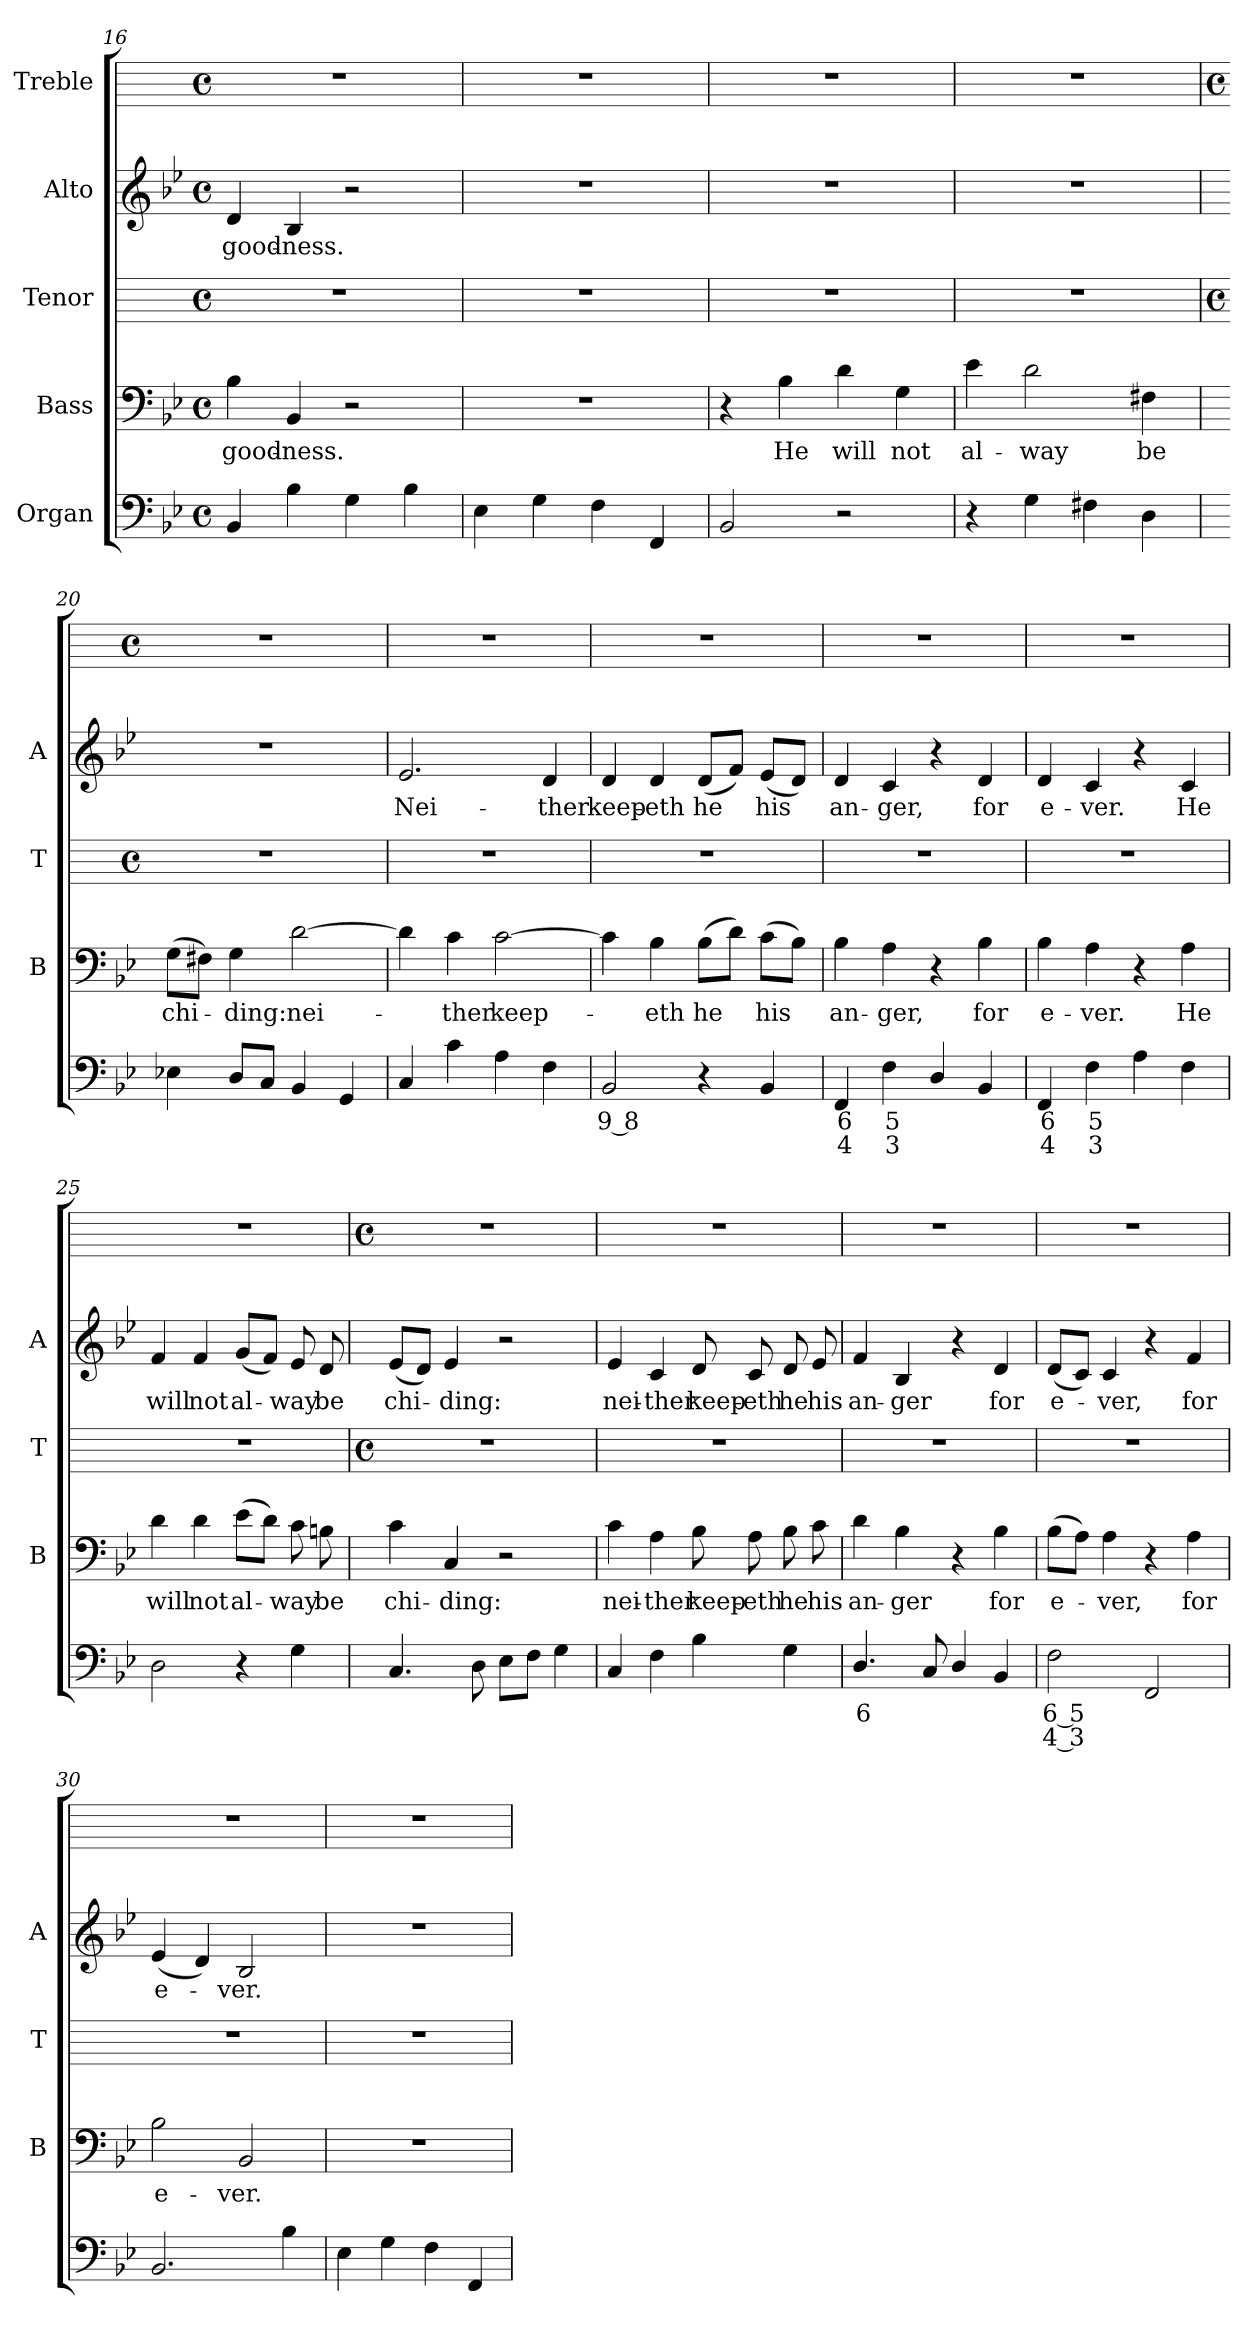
**kern	**text	**text	**kern	**text	**kern	**kern	**text	**kern
*part5	*part5	*part5	*part4	*part4	*part3	*part2	*part2	*part1
*staff5	*staff5	*staff5	*staff4	*staff4	*staff3	*staff2	*staff2	*staff1
*I"Organ	*	*	*I"Bass	*	*I"Tenor	*I"Alto	*	*I"Treble
*	*	*	*I'B	*	*I'T	*I'A	*	*
*clefF4	*	*	*clefF4	*	*	*clefG2	*	*
*k[b-e-]	*	*	*k[b-e-]	*	*	*k[b-e-]	*	*
*B-:	*	*	*B-:	*	*	*B-:	*	*
*M4/4	*	*	*M4/4	*	*M4/4	*M4/4	*	*M4/4
*met(c)	*	*	*met(c)	*	*met(c)	*met(c)	*	*met(c)
=16	=16	=16	=16	=16	=16	=16	=16	=16
!	!	!	!	!LO:LY:b	!	!	!LO:LY:b	!
4BB-	.	.	4B-	good-	1r	4d	good-	1r
!	!	!	!	!LO:LY:b	!	!	!LO:LY:b	!
4B-	.	.	4BB-	-ness.	.	4B-	-ness.	.
4G	.	.	2r	.	.	2r	.	.
4B-	.	.	.	.	.	.	.	.
=17	=17	=17	=17	=17	=17	=17	=17	=17
4E-	.	.	1r	.	1r	1r	.	1r
4G	.	.	.	.	.	.	.	.
4F	.	.	.	.	.	.	.	.
4FF	.	.	.	.	.	.	.	.
=18	=18	=18	=18	=18	=18	=18	=18	=18
2BB-	.	.	4r	.	1r	1r	.	1r
!	!	!	!	!LO:LY:b	!	!	!	!
.	.	.	4B-	He	.	.	.	.
!	!	!	!	!LO:LY:b	!	!	!	!
2r	.	.	4d	will	.	.	.	.
!	!	!	!	!LO:LY:b	!	!	!	!
.	.	.	4G	not	.	.	.	.
=19	=19	=19	=19	=19	=19	=19	=19	=19
!	!	!	!	!LO:LY:b	!	!	!	!
4r	.	.	4e-	al-	1r	1r	.	1r
!	!	!	!	!LO:LY:b	!	!	!	!
4G	.	.	2d	-way	.	.	.	.
4F#X	.	.	.	.	.	.	.	.
!	!	!	!	!LO:LY:b	!	!	!	!
4D	.	.	4F#X	be	.	.	.	.
!!LO:LB:g=z
=20	=20	=20	=20	=20	=20	=20	=20	=20
*	*	*	*	*	*M4/4	*	*	*M4/4
*	*	*	*	*	*met(c)	*	*	*met(c)
!	!	!	!	!LO:LY:b	!	!	!	!
4E-X	.	.	(>8GL	chi-	1r	1r	.	1r
.	.	.	8F#XJ)	.	.	.	.	.
!	!	!	!	!LO:LY:b	!	!	!	!
8DL	.	.	4G	ding:	.	.	.	.
8CJ	.	.	.	.	.	.	.	.
!	!	!	!	!LO:LY:b	!	!	!	!
4BB-	.	.	[2d	nei-	.	.	.	.
4GG	.	.	.	.	.	.	.	.
=21	=21	=21	=21	=21	=21	=21	=21	=21
!	!	!	!	!	!	!	!LO:LY:b	!
4C	.	.	4d]	.	1r	2.e-	Nei-	1r
!	!	!	!	!LO:LY:b	!	!	!	!
4c	.	.	4c	ther	.	.	.	.
!	!	!	!	!LO:LY:b	!	!	!	!
4A	.	.	[2c	keep-	.	.	.	.
!	!	!	!	!	!	!	!LO:LY:b	!
4F	.	.	.	.	.	4d	-ther	.
=22	=22	=22	=22	=22	=22	=22	=22	=22
!	!LO:LY:b	!	!	!	!	!	!LO:LY:b	!
2BB-	9 8	.	4c]	.	1r	4d	keep-	1r
!	!	!	!	!LO:LY:b	!	!	!LO:LY:b	!
.	.	.	4B-	eth	.	4d	-eth	.
!	!	!	!	!LO:LY:b	!	!	!LO:LY:b	!
4r	.	.	(>8B-L	he	.	(<8dL	he	.
.	.	.	8dJ)	.	.	8fJ)	.	.
!	!	!	!	!LO:LY:b	!	!	!LO:LY:b	!
4BB-	.	.	(>8cL	his	.	(<8e-L	his	.
.	.	.	8B-J)	.	.	8dJ)	.	.
=23	=23	=23	=23	=23	=23	=23	=23	=23
!	!LO:LY:b	!LO:LY:b	!	!LO:LY:b	!	!	!LO:LY:b	!
4FF	6	4	4B-	an-	1r	4d	an-	1r
!	!LO:LY:b	!LO:LY:b	!	!LO:LY:b	!	!	!LO:LY:b	!
4F	5	3	4A	-ger,	.	4c	-ger,	.
4D/	.	.	4r	.	.	4r	.	.
!	!	!	!	!LO:LY:b	!	!	!LO:LY:b	!
4BB-	.	.	4B-	for	.	4d	for	.
=24	=24	=24	=24	=24	=24	=24	=24	=24
!	!LO:LY:b	!LO:LY:b	!	!LO:LY:b	!	!	!LO:LY:b	!
4FF	6	4	4B-	e-	1r	4d	e-	1r
!	!LO:LY:b	!LO:LY:b	!	!LO:LY:b	!	!	!LO:LY:b	!
4F	5	3	4A	-ver.	.	4c	-ver.	.
4A	.	.	4r	.	.	4r	.	.
!	!	!	!	!LO:LY:b	!	!	!LO:LY:b	!
4F	.	.	4A	He	.	4c	He	.
=25	=25	=25	=25	=25	=25	=25	=25	=25
!	!	!	!	!LO:LY:b	!	!	!LO:LY:b	!
2D	.	.	4d	will	1r	4f	will	1r
!	!	!	!	!LO:LY:b	!	!	!LO:LY:b	!
.	.	.	4d	not	.	4f	not	.
!	!	!	!	!LO:LY:b	!	!	!LO:LY:b	!
4r	.	.	(>8e-L	al-	.	(<8gL	al-	.
.	.	.	8dJ)	.	.	8fJ)	.	.
!	!	!	!	!LO:LY:b	!	!	!LO:LY:b	!
4G	.	.	8c	way	.	8e-	way	.
!	!	!	!	!LO:LY:b	!	!	!LO:LY:b	!
.	.	.	8Bn	be	.	8d	be	.
!!LO:LB:g=z
=26	=26	=26	=26	=26	=26	=26	=26	=26
*	*	*	*	*	*M4/4	*	*	*M4/4
*	*	*	*	*	*met(c)	*	*	*met(c)
!	!	!	!	!LO:LY:b	!	!	!LO:LY:b	!
4.C	.	.	4c	chi-	1r	(<8e-L	chi-	1r
.	.	.	.	.	.	8dJ)	.	.
!	!	!	!	!LO:LY:b	!	!	!LO:LY:b	!
.	.	.	4C	-ding:	.	4e-	ding:	.
8D	.	.	.	.	.	.	.	.
8E-L	.	.	2r	.	.	2r	.	.
8FJ	.	.	.	.	.	.	.	.
4G	.	.	.	.	.	.	.	.
=27	=27	=27	=27	=27	=27	=27	=27	=27
!	!	!	!	!LO:LY:b	!	!	!LO:LY:b	!
4C	.	.	4c	nei-	1r	4e-	nei-	1r
!	!	!	!	!LO:LY:b	!	!	!LO:LY:b	!
4F	.	.	4A	-ther	.	4c	-ther	.
!	!	!	!	!LO:LY:b	!	!	!LO:LY:b	!
4B-	.	.	8B-	keep-	.	8d	keep-	.
!	!	!	!	!LO:LY:b	!	!	!LO:LY:b	!
.	.	.	8A	-eth	.	8c	-eth	.
!	!	!	!	!LO:LY:b	!	!	!LO:LY:b	!
4G	.	.	8B-	he	.	8d	he	.
!	!	!	!	!LO:LY:b	!	!	!LO:LY:b	!
.	.	.	8c	his	.	8e-	his	.
=28	=28	=28	=28	=28	=28	=28	=28	=28
!	!LO:LY:b	!	!	!LO:LY:b	!	!	!LO:LY:b	!
4.D/	6	.	4d	an-	1r	4f	an-	1r
!	!	!	!	!LO:LY:b	!	!	!LO:LY:b	!
.	.	.	4B-	-ger	.	4B-	-ger	.
8C	.	.	.	.	.	.	.	.
4D/	.	.	4r	.	.	4r	.	.
!	!	!	!	!LO:LY:b	!	!	!LO:LY:b	!
4BB-	.	.	4B-	for	.	4d	for	.
=29	=29	=29	=29	=29	=29	=29	=29	=29
!	!LO:LY:b	!LO:LY:b	!	!LO:LY:b	!	!	!LO:LY:b	!
2F	6 5	4 3	(>8B-L	e-	1r	(<8dL	e-	1r
.	.	.	8AJ)	.	.	8cJ)	.	.
!	!	!	!	!LO:LY:b	!	!	!LO:LY:b	!
.	.	.	4A	ver,	.	4c	ver,	.
2FF	.	.	4r	.	.	4r	.	.
!	!	!	!	!LO:LY:b	!	!	!LO:LY:b	!
.	.	.	4A	for	.	4f	for	.
=30	=30	=30	=30	=30	=30	=30	=30	=30
!	!	!	!	!LO:LY:b	!	!	!LO:LY:b	!
2.BB-	.	.	2B-	e-	1r	(<4e-	e-	1r
.	.	.	.	.	.	4d)	.	.
!	!	!	!	!LO:LY:b	!	!	!LO:LY:b	!
.	.	.	2BB-	-ver.	.	2B-	ver.	.
4B-	.	.	.	.	.	.	.	.
=31	=31	=31	=31	=31	=31	=31	=31	=31
4E-	.	.	1r	.	1r	1r	.	1r
4G	.	.	.	.	.	.	.	.
4F	.	.	.	.	.	.	.	.
4FF	.	.	.	.	.	.	.	.
=	=	=	=	=	=	=	=	=
*-	*-	*-	*-	*-	*-	*-	*-	*-
